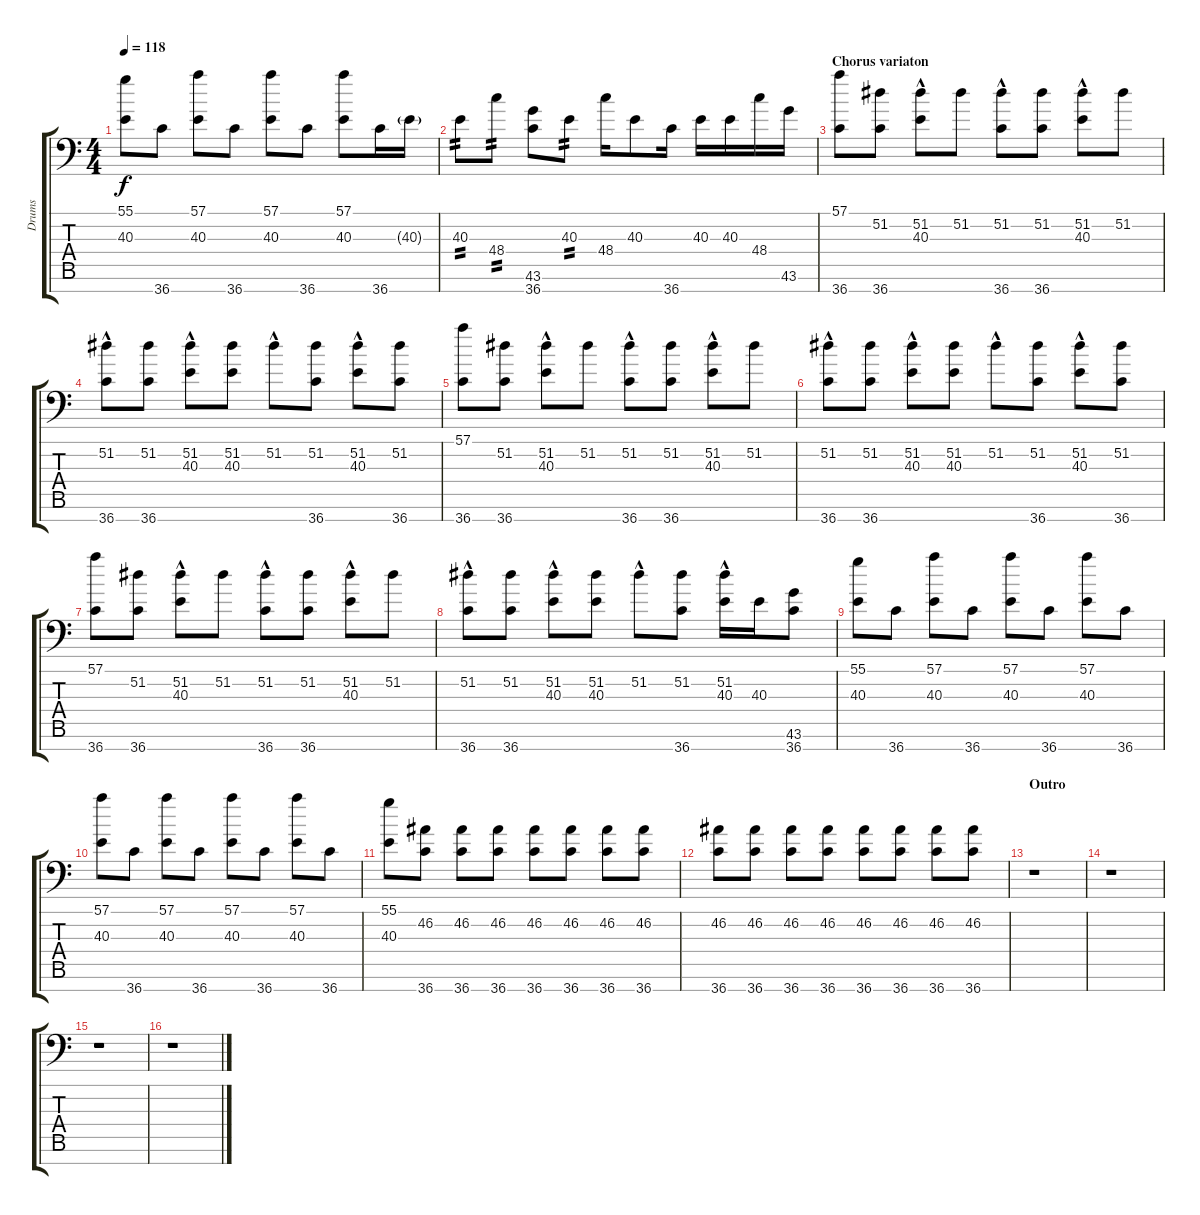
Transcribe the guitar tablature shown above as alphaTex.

\track ("Drums" "Drums") {instrument acousticgrandpiano}
\staff {score tabs}
\tuning (C-1 C-1 C-1 C-1 C-1 C-1 C-1) {hide}
\ts (4 4)
\tempo 118
\clef f4
\ks c
(55.1 40.3).8{dy f} 36.7.8 (57.1 40.3).8 36.7.8 (57.1 40.3).8 36.7.8 (57.1 40.3).8 36.7.16 40.3{g}.16 |
40.3.8{tp 2} 48.4.8{tp 2} (43.6 36.7).8 40.3.8{tp 2} 48.4.16 40.3.8 36.7.16 40.3.16 40.3.16 48.4.16 43.6.16 |
\section ("" "Chorus variaton")
(57.1 36.7).8 (51.2 36.7).8 (51.2{hac} 40.3).8 51.2.8 (51.2{hac} 36.7).8 (51.2 36.7).8 (51.2{hac} 40.3).8 51.2.8 |
(51.2{hac} 36.7).8 (51.2 36.7).8 (51.2{hac} 40.3).8 (51.2 40.3).8 51.2{hac}.8 (51.2 36.7).8 (51.2{hac} 40.3).8 (51.2 36.7).8 |
(57.1 36.7).8 (51.2 36.7).8 (51.2{hac} 40.3).8 51.2.8 (51.2{hac} 36.7).8 (51.2 36.7).8 (51.2{hac} 40.3).8 51.2.8 |
(51.2{hac} 36.7).8 (51.2 36.7).8 (51.2{hac} 40.3).8 (51.2 40.3).8 51.2{hac}.8 (51.2 36.7).8 (51.2{hac} 40.3).8 (51.2 36.7).8 |
(57.1 36.7).8 (51.2 36.7).8 (51.2{hac} 40.3).8 51.2.8 (51.2{hac} 36.7).8 (51.2 36.7).8 (51.2{hac} 40.3).8 51.2.8 |
(51.2{hac} 36.7).8 (51.2 36.7).8 (51.2{hac} 40.3).8 (51.2 40.3).8 51.2{hac}.8 (51.2 36.7).8 (51.2{hac} 40.3).16 40.3.16 (43.6 36.7).8 |
(55.1 40.3).8 36.7.8 (57.1 40.3).8 36.7.8 (57.1 40.3).8 36.7.8 (57.1 40.3).8 36.7.8 |
(57.1 40.3).8 36.7.8 (57.1 40.3).8 36.7.8 (57.1 40.3).8 36.7.8 (57.1 40.3).8 36.7.8 |
(55.1 40.3).8 (46.2 36.7).8 (46.2 36.7).8 (46.2 36.7).8 (46.2 36.7).8 (46.2 36.7).8 (46.2 36.7).8 (46.2 36.7).8 |
(46.2 36.7).8 (46.2 36.7).8 (46.2 36.7).8 (46.2 36.7).8 (46.2 36.7).8 (46.2 36.7).8 (46.2 36.7).8 (46.2 36.7).8 |
\section ("" "Outro")
r.1 |
r.1 |
r.1 |
r.1
